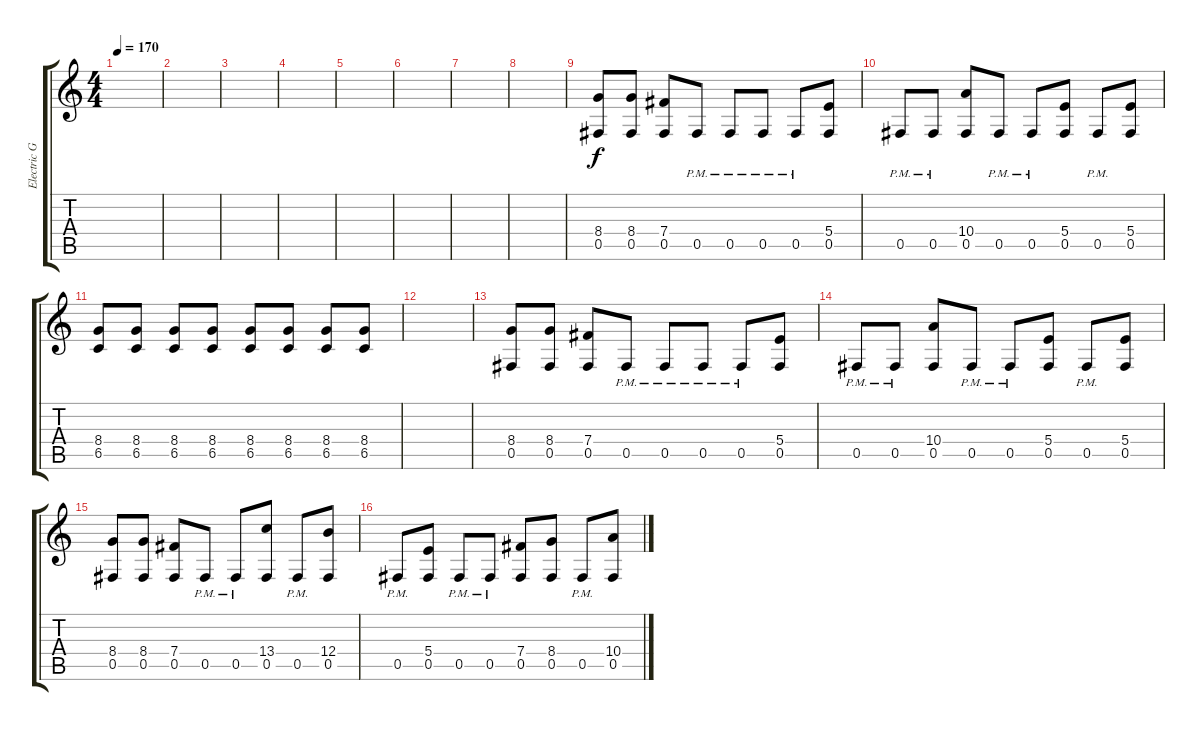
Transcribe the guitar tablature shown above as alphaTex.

\track ("Electric Guitar 2" "Electric G") {instrument distortionguitar}
\staff {score tabs}
\tuning (Db4 Ab3 E3 B2 Gb2 B1) {hide}
\ts (4 4)
\tempo 170
\clef g2
\ks c
|
|
|
|
|
|
|
|
(8.4 0.5).8 (8.4 0.5).8 (7.4 0.5).8 0.5{pm}.8 0.5{pm}.8 0.5{pm}.8 0.5{pm}.8 (5.4 0.5).8 |
0.5{pm}.8 0.5{pm}.8 (10.4 0.5).8 0.5{pm}.8 0.5{pm}.8 (5.4 0.5).8 0.5{pm}.8 (5.4 0.5).8 |
(8.4 6.5).8 (8.4 6.5).8 (8.4 6.5).8 (8.4 6.5).8 (8.4 6.5).8 (8.4 6.5).8 (8.4 6.5).8 (8.4 6.5).8 |
|
(8.4 0.5).8 (8.4 0.5).8 (7.4 0.5).8 0.5{pm}.8 0.5{pm}.8 0.5{pm}.8 0.5{pm}.8 (5.4 0.5).8 |
0.5{pm}.8 0.5{pm}.8 (10.4 0.5).8 0.5{pm}.8 0.5{pm}.8 (5.4 0.5).8 0.5{pm}.8 (5.4 0.5).8 |
(8.4 0.5).8 (8.4 0.5).8 (7.4 0.5).8 0.5{pm}.8 0.5{pm}.8 (13.4 0.5).8 0.5{pm}.8 (12.4 0.5).8 |
0.5{pm}.8 (5.4 0.5).8 0.5{pm}.8 0.5{pm}.8 (7.4 0.5).8 (8.4 0.5).8 0.5{pm}.8 (10.4 0.5).8
